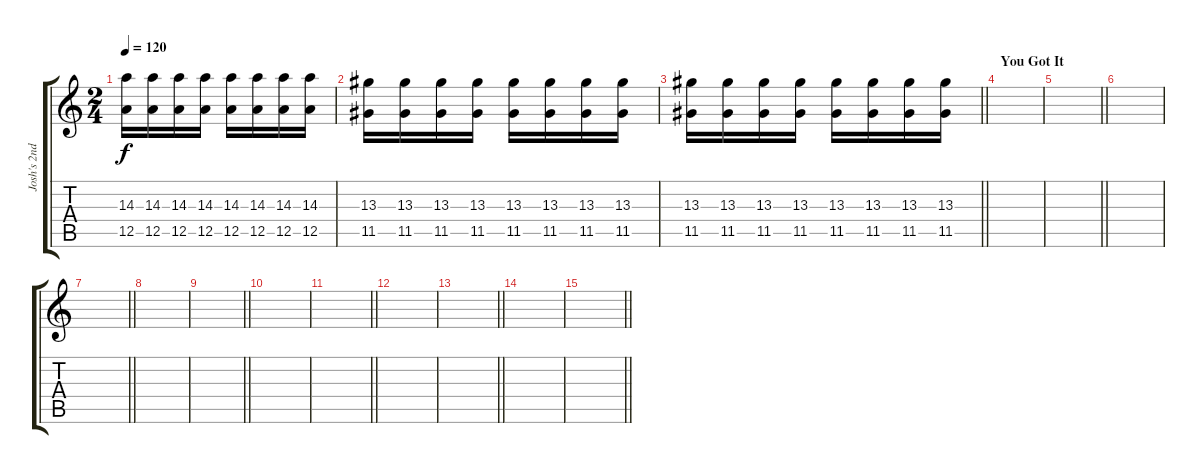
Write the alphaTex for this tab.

\track ("Josh's 2nd Guitar" "Josh's 2nd") {instrument distortionguitar}
\staff {score tabs}
\tuning (E4 B3 G3 D3 A2 E2) {hide}
\ts (2 4)
\tempo 120
\clef g2
\ks c
(14.3 12.5).16{dy f} (14.3 12.5).16 (14.3 12.5).16 (14.3 12.5).16 (14.3 12.5).16 (14.3 12.5).16 (14.3 12.5).16 (14.3 12.5).16 |
(13.3 11.5).16 (13.3 11.5).16 (13.3 11.5).16 (13.3 11.5).16 (13.3 11.5).16 (13.3 11.5).16 (13.3 11.5).16 (13.3 11.5).16 |
\barLineRight lightlight
(13.3 11.5).16 (13.3 11.5).16 (13.3 11.5).16 (13.3 11.5).16 (13.3 11.5).16 (13.3 11.5).16 (13.3 11.5).16 (13.3 11.5).16 |
\section ("" "You Got It")
|
\barLineRight lightlight
|
|
\barLineRight lightlight
|
|
\barLineRight lightlight
|
|
\barLineRight lightlight
|
|
\barLineRight lightlight
|
|
\barLineRight lightlight
